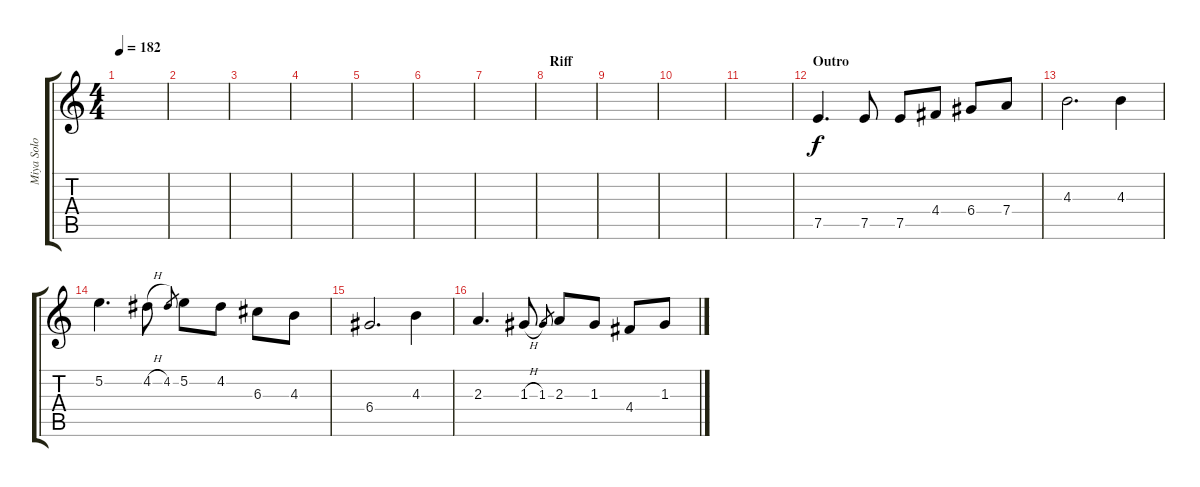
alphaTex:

\track ("Miya Solo" "Miya Solo") {instrument distortionguitar}
\staff {score tabs}
\tuning (E4 B3 G3 D3 A2 E2) {hide}
\ts (4 4)
\tempo 182
\clef g2
\ks c
|
|
|
|
|
|
|
\section ("" "Riff")
|
|
|
|
\section ("" "Outro")
7.5.4{d} 7.5.8 7.5.8 4.4.8 6.4.8 7.4.8 |
4.3.2{d} 4.3.4 |
5.2.4{d} 4.2{h}.8 4.2.8{gr} 5.2.8 4.2.8 6.3.8 4.3.8 |
6.4.2{d} 4.3.4 |
2.3.4{d} 1.3{h}.8 1.3.8{gr} 2.3.8 1.3.8 4.4.8 1.3.8
